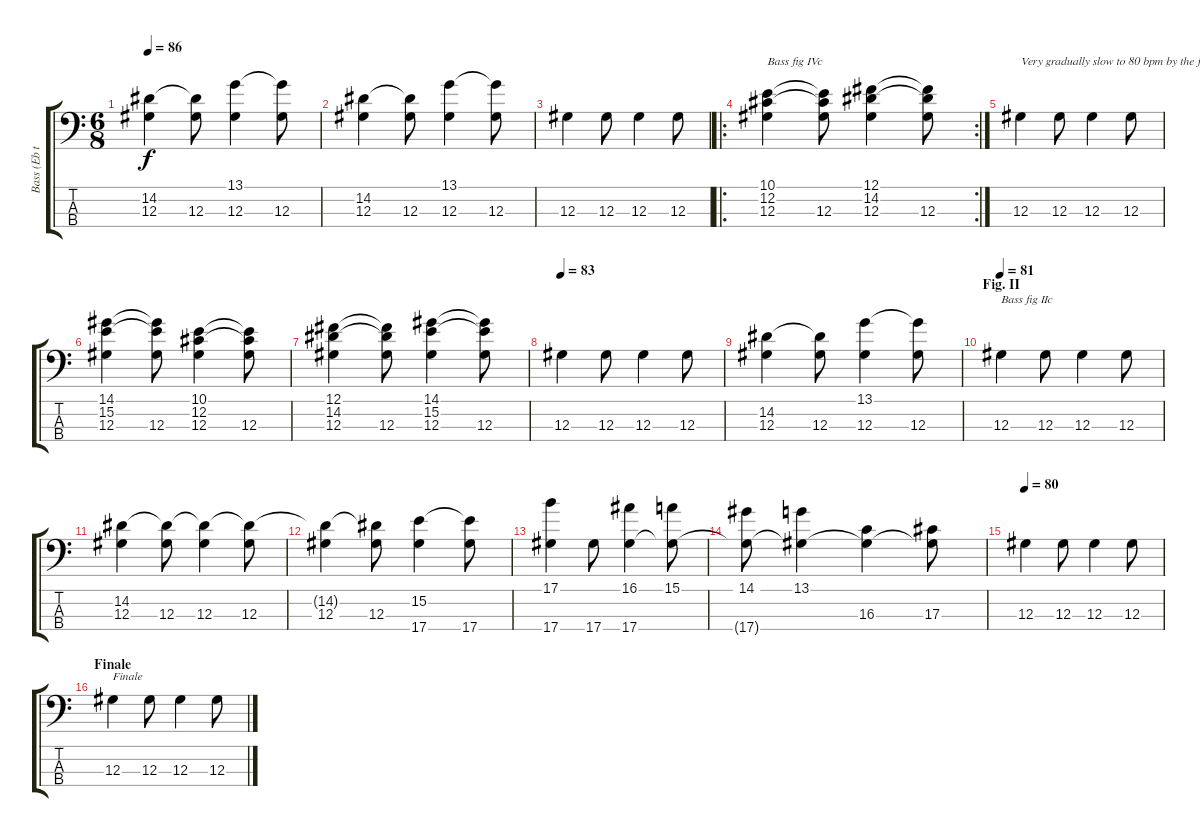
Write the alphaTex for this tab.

\track ("Bass (Eb tuning)" "Bass (Eb t") {instrument electricbassfinger}
\staff {score tabs}
\tuning (Gb2 Db2 Ab1 Eb1) {hide}
\ts (6 8)
\tempo 86
\clef f4
\ks c
(14.2 12.3).4{dy f} (14.2{t} 12.3).8 (13.1 12.3).4 (13.1{t} 12.3).8 |
(14.2 12.3).4 (14.2{t} 12.3).8 (13.1 12.3).4 (13.1{t} 12.3).8 |
12.3.4 12.3.8 12.3.4 12.3.8 |
\ro
\rc 2
(10.1 12.2 12.3).4{txt "Bass fig IVc"} (10.1{t} 12.2{t} 12.3).8 (12.1 14.2 12.3).4 (12.1{t} 14.2{t} 12.3).8 |
12.3.4{txt "Very gradually slow to 80 bpm by the finale"} 12.3.8 12.3.4 12.3.8 |
(14.1 15.2 12.3).4 (14.1{t} 15.2{t} 12.3).8 (10.1 12.2 12.3).4 (10.1{t} 12.2{t} 12.3).8 |
(12.1 14.2 12.3).4 (12.1{t} 14.2{t} 12.3).8 (14.1 15.2 12.3).4 (14.1{t} 15.2{t} 12.3).8 |
\tempo 83
12.3.4 12.3.8 12.3.4 12.3.8 |
(14.2 12.3).4 (14.2{t} 12.3).8 (13.1 12.3).4 (13.1{t} 12.3).8 |
\section ("" "Fig. II ")
\tempo 81
12.3.4{txt "Bass fig IIc"} 12.3.8 12.3.4 12.3.8 |
(14.2 12.3).4 (14.2{t} 12.3).8 (14.2{t} 12.3).4 (14.2{t} 12.3).8 |
(14.2{t} 12.3).4 (14.2{t} 12.3).8 (15.2 17.4).4 (15.2{t} 17.4).8 |
(17.1 17.4).4 17.4.8 (16.1 17.4).4 (15.1 17.4{t}).8 |
(14.1 17.4{t}).8 (13.1 17.4{t}).4 (16.3 17.4{t}).4 (17.3 17.4{t}).8 |
\tempo 80
12.3.4 12.3.8 12.3.4 12.3.8 |
\section ("" "Finale")
12.3.4{txt "Finale"} 12.3.8 12.3.4 12.3.8
